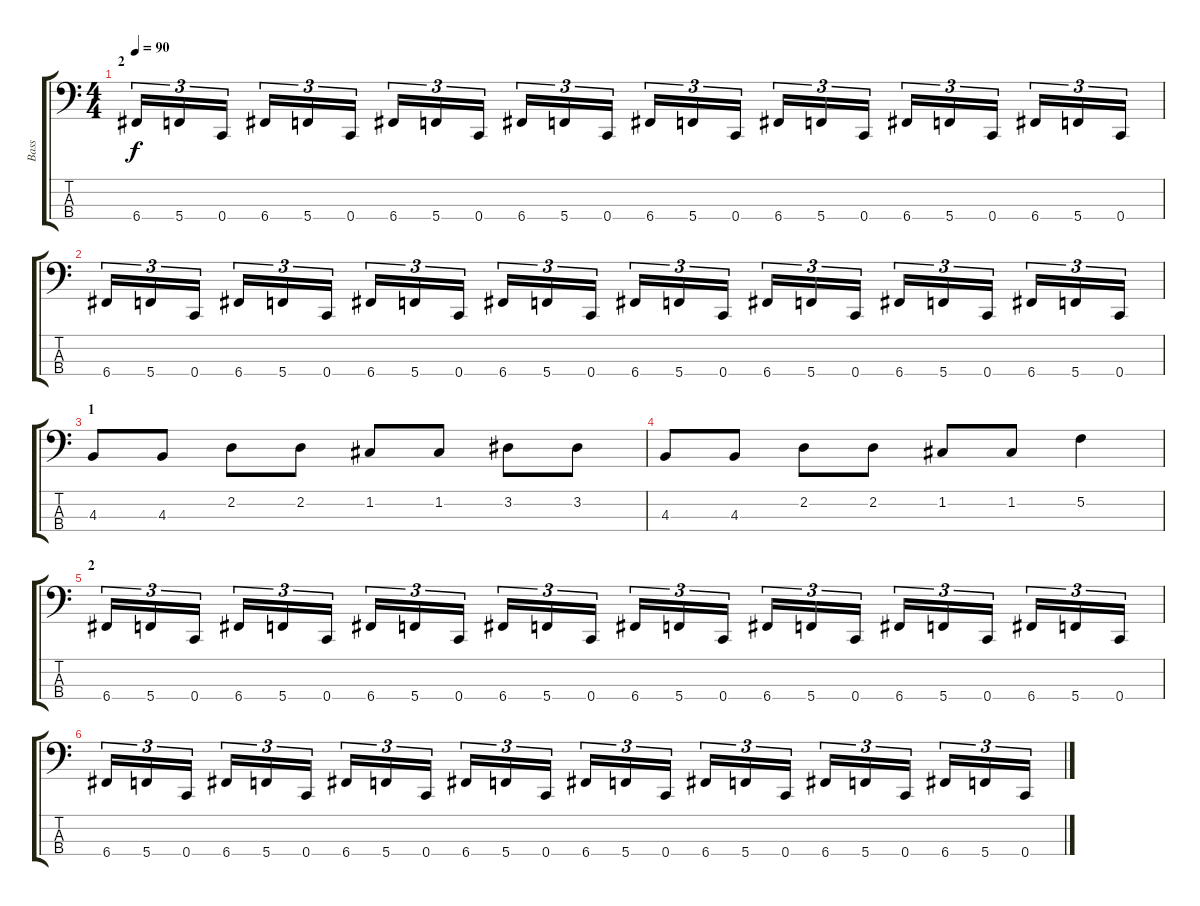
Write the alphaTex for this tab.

\track ("Bass" "Bass") {instrument electricbassfinger}
\staff {score tabs}
\tuning (F2 C2 G1 C1) {hide}
\ts (4 4)
\section ("" "2")
\tempo 90
\clef f4
\ks c
6.4.16{tu (3 2) dy f} 5.4.16{tu (3 2)} 0.4.16{tu (3 2)} 6.4.16{tu (3 2)} 5.4.16{tu (3 2)} 0.4.16{tu (3 2)} 6.4.16{tu (3 2)} 5.4.16{tu (3 2)} 0.4.16{tu (3 2)} 6.4.16{tu (3 2)} 5.4.16{tu (3 2)} 0.4.16{tu (3 2)} 6.4.16{tu (3 2)} 5.4.16{tu (3 2)} 0.4.16{tu (3 2)} 6.4.16{tu (3 2)} 5.4.16{tu (3 2)} 0.4.16{tu (3 2)} 6.4.16{tu (3 2)} 5.4.16{tu (3 2)} 0.4.16{tu (3 2)} 6.4.16{tu (3 2)} 5.4.16{tu (3 2)} 0.4.16{tu (3 2)} |
6.4.16{tu (3 2)} 5.4.16{tu (3 2)} 0.4.16{tu (3 2)} 6.4.16{tu (3 2)} 5.4.16{tu (3 2)} 0.4.16{tu (3 2)} 6.4.16{tu (3 2)} 5.4.16{tu (3 2)} 0.4.16{tu (3 2)} 6.4.16{tu (3 2)} 5.4.16{tu (3 2)} 0.4.16{tu (3 2)} 6.4.16{tu (3 2)} 5.4.16{tu (3 2)} 0.4.16{tu (3 2)} 6.4.16{tu (3 2)} 5.4.16{tu (3 2)} 0.4.16{tu (3 2)} 6.4.16{tu (3 2)} 5.4.16{tu (3 2)} 0.4.16{tu (3 2)} 6.4.16{tu (3 2)} 5.4.16{tu (3 2)} 0.4.16{tu (3 2)} |
\section ("" "1")
4.3.8 4.3.8 2.2.8 2.2.8 1.2.8 1.2.8 3.2.8 3.2.8 |
4.3.8 4.3.8 2.2.8 2.2.8 1.2.8 1.2.8 5.2.4 |
\section ("" "2")
6.4.16{tu (3 2)} 5.4.16{tu (3 2)} 0.4.16{tu (3 2)} 6.4.16{tu (3 2)} 5.4.16{tu (3 2)} 0.4.16{tu (3 2)} 6.4.16{tu (3 2)} 5.4.16{tu (3 2)} 0.4.16{tu (3 2)} 6.4.16{tu (3 2)} 5.4.16{tu (3 2)} 0.4.16{tu (3 2)} 6.4.16{tu (3 2)} 5.4.16{tu (3 2)} 0.4.16{tu (3 2)} 6.4.16{tu (3 2)} 5.4.16{tu (3 2)} 0.4.16{tu (3 2)} 6.4.16{tu (3 2)} 5.4.16{tu (3 2)} 0.4.16{tu (3 2)} 6.4.16{tu (3 2)} 5.4.16{tu (3 2)} 0.4.16{tu (3 2)} |
6.4.16{tu (3 2)} 5.4.16{tu (3 2)} 0.4.16{tu (3 2)} 6.4.16{tu (3 2)} 5.4.16{tu (3 2)} 0.4.16{tu (3 2)} 6.4.16{tu (3 2)} 5.4.16{tu (3 2)} 0.4.16{tu (3 2)} 6.4.16{tu (3 2)} 5.4.16{tu (3 2)} 0.4.16{tu (3 2)} 6.4.16{tu (3 2)} 5.4.16{tu (3 2)} 0.4.16{tu (3 2)} 6.4.16{tu (3 2)} 5.4.16{tu (3 2)} 0.4.16{tu (3 2)} 6.4.16{tu (3 2)} 5.4.16{tu (3 2)} 0.4.16{tu (3 2)} 6.4.16{tu (3 2)} 5.4.16{tu (3 2)} 0.4.16{tu (3 2)}
